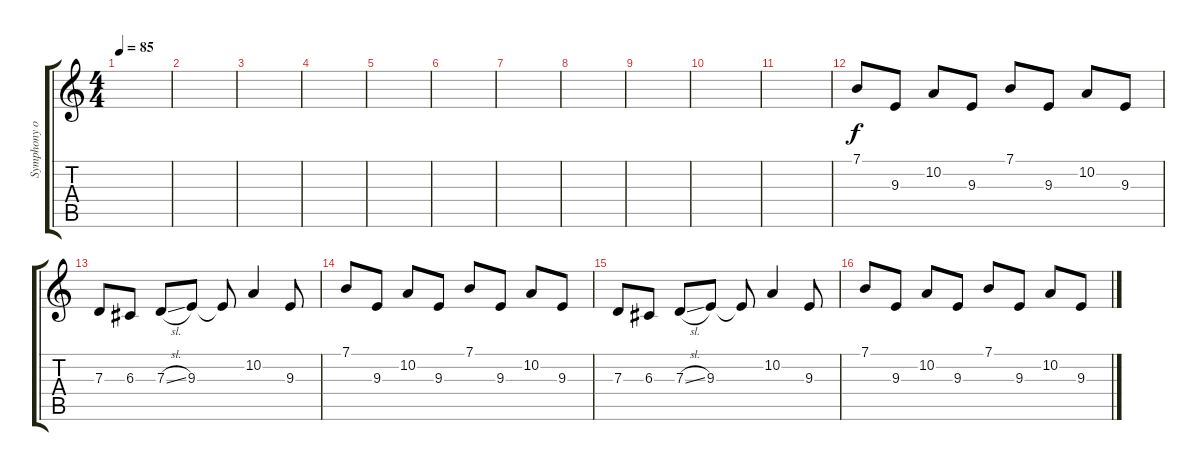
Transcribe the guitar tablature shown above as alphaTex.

\track ("Symphony orchestra" "Symphony o") {instrument violin}
\staff {score tabs}
\tuning (E4 B3 G3 D3 A2 E2) {hide}
\ts (4 4)
\tempo 85
\clef g2
\ks c
|
|
|
|
|
|
|
|
|
|
|
7.1.8{dy f} 9.3.8 10.2.8 9.3.8 7.1.8 9.3.8 10.2.8 9.3.8 |
7.3.8 6.3.8 7.3{sl}.8 9.3.8 9.3{t}.8 10.2.4 9.3.8 |
7.1.8 9.3.8 10.2.8 9.3.8 7.1.8 9.3.8 10.2.8 9.3.8 |
7.3.8 6.3.8 7.3{sl}.8 9.3.8 9.3{t}.8 10.2.4 9.3.8 |
7.1.8 9.3.8 10.2.8 9.3.8 7.1.8 9.3.8 10.2.8 9.3.8
